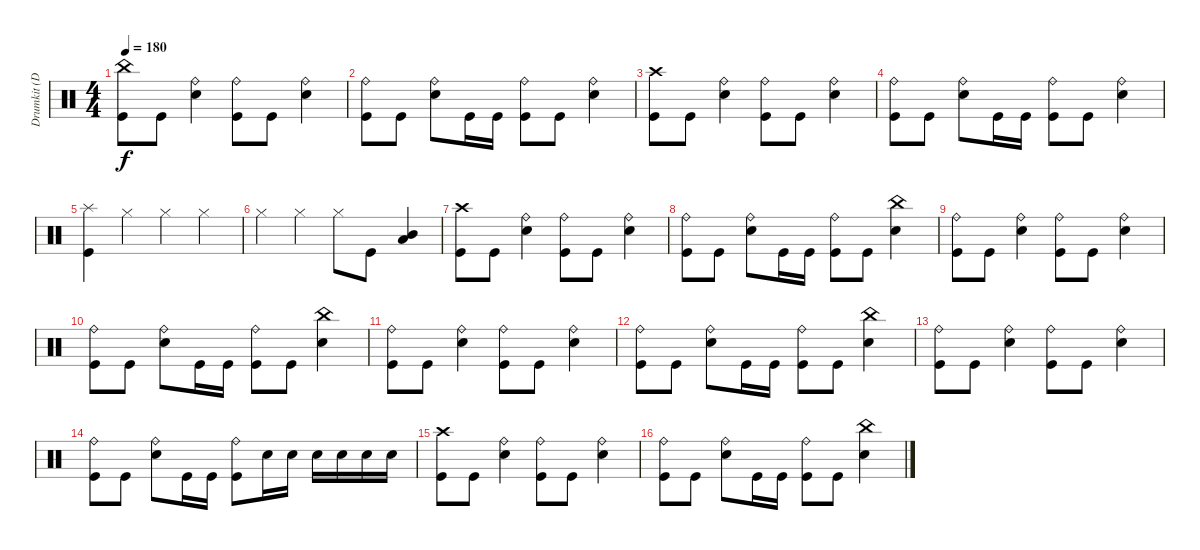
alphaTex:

\track ("Drumkit (DeGrasso)" "Drumkit (D") {instrument percussion}
\staff {score}
\articulation defaults
\ts (4 4)
\tempo 180
\clef neutral
\ks c
("Kick (hit)" "China (hit)").8{dy f} "Kick (hit)".8 ("Snare (hit) 2" "Ride (bell)").4 ("Kick (hit)" "Ride (bell)").8 "Kick (hit)".8 ("Snare (hit) 2" "Ride (bell)").4 |
("Kick (hit)" "Ride (bell)").8 "Kick (hit)".8 ("Snare (hit) 2" "Ride (bell)").8 "Kick (hit)".16 "Kick (hit)".16 ("Kick (hit)" "Ride (bell)").8 "Kick (hit)".8 ("Snare (hit) 2" "Ride (bell)").4 |
("Kick (hit)" "Crash high (hit)").8 "Kick (hit)".8 ("Snare (hit) 2" "Ride (bell)").4 ("Kick (hit)" "Ride (bell)").8 "Kick (hit)".8 ("Snare (hit) 2" "Ride (bell)").4 |
("Kick (hit)" "Ride (bell)").8 "Kick (hit)".8 ("Snare (hit) 2" "Ride (bell)").8 "Kick (hit)".16 "Kick (hit)".16 ("Kick (hit)" "Ride (bell)").8 "Kick (hit)".8 ("Snare (hit) 2" "Ride (bell)").4 |
("Splash (hit)" "Kick (hit)").4 "Hi-Hat (closed)".4 "Hi-Hat (closed)".4 "Hi-Hat (closed)".4 |
"Hi-Hat (closed)".4 "Hi-Hat (closed)".4 "Hi-Hat (closed)".8 "Kick (hit)".8 ("Low Tom (hit)" "Mid Tom (hit)").4 |
("Kick (hit)" "Crash high (hit)").8 "Kick (hit)".8 ("Snare (hit) 2" "Ride (bell)").4 ("Kick (hit)" "Ride (bell)").8 "Kick (hit)".8 ("Snare (hit) 2" "Ride (bell)").4 |
("Kick (hit)" "Ride (bell)").8 "Kick (hit)".8 ("Snare (hit) 2" "Ride (bell)").8 "Kick (hit)".16 "Kick (hit)".16 ("Kick (hit)" "Ride (bell)").8 "Kick (hit)".8 ("Snare (hit) 2" "China (hit)").4 |
("Kick (hit)" "Ride (bell)").8 "Kick (hit)".8 ("Snare (hit) 2" "Ride (bell)").4 ("Kick (hit)" "Ride (bell)").8 "Kick (hit)".8 ("Snare (hit) 2" "Ride (bell)").4 |
("Kick (hit)" "Ride (bell)").8 "Kick (hit)".8 ("Snare (hit) 2" "Ride (bell)").8 "Kick (hit)".16 "Kick (hit)".16 ("Kick (hit)" "Ride (bell)").8 "Kick (hit)".8 ("Snare (hit) 2" "China (hit)").4 |
("Kick (hit)" "Ride (bell)").8 "Kick (hit)".8 ("Snare (hit) 2" "Ride (bell)").4 ("Kick (hit)" "Ride (bell)").8 "Kick (hit)".8 ("Snare (hit) 2" "Ride (bell)").4 |
("Kick (hit)" "Ride (bell)").8 "Kick (hit)".8 ("Snare (hit) 2" "Ride (bell)").8 "Kick (hit)".16 "Kick (hit)".16 ("Kick (hit)" "Ride (bell)").8 "Kick (hit)".8 ("Snare (hit) 2" "China (hit)").4 |
("Kick (hit)" "Ride (bell)").8 "Kick (hit)".8 ("Snare (hit) 2" "Ride (bell)").4 ("Kick (hit)" "Ride (bell)").8 "Kick (hit)".8 ("Snare (hit) 2" "Ride (bell)").4 |
("Kick (hit)" "Ride (bell)").8 "Kick (hit)".8 ("Snare (hit) 2" "Ride (bell)").8 "Kick (hit)".16 "Kick (hit)".16 ("Kick (hit)" "Ride (bell)").8 "Snare (hit) 2".16 "Snare (hit) 2".16 "Snare (hit) 2".16 "Snare (hit) 2".16 "Snare (hit) 2".16 "Snare (hit) 2".16 |
("Kick (hit)" "Crash high (hit)").8 "Kick (hit)".8 ("Snare (hit) 2" "Ride (bell)").4 ("Kick (hit)" "Ride (bell)").8 "Kick (hit)".8 ("Snare (hit) 2" "Ride (bell)").4 |
("Kick (hit)" "Ride (bell)").8 "Kick (hit)".8 ("Snare (hit) 2" "Ride (bell)").8 "Kick (hit)".16 "Kick (hit)".16 ("Kick (hit)" "Ride (bell)").8 "Kick (hit)".8 ("Snare (hit) 2" "China (hit)").4
